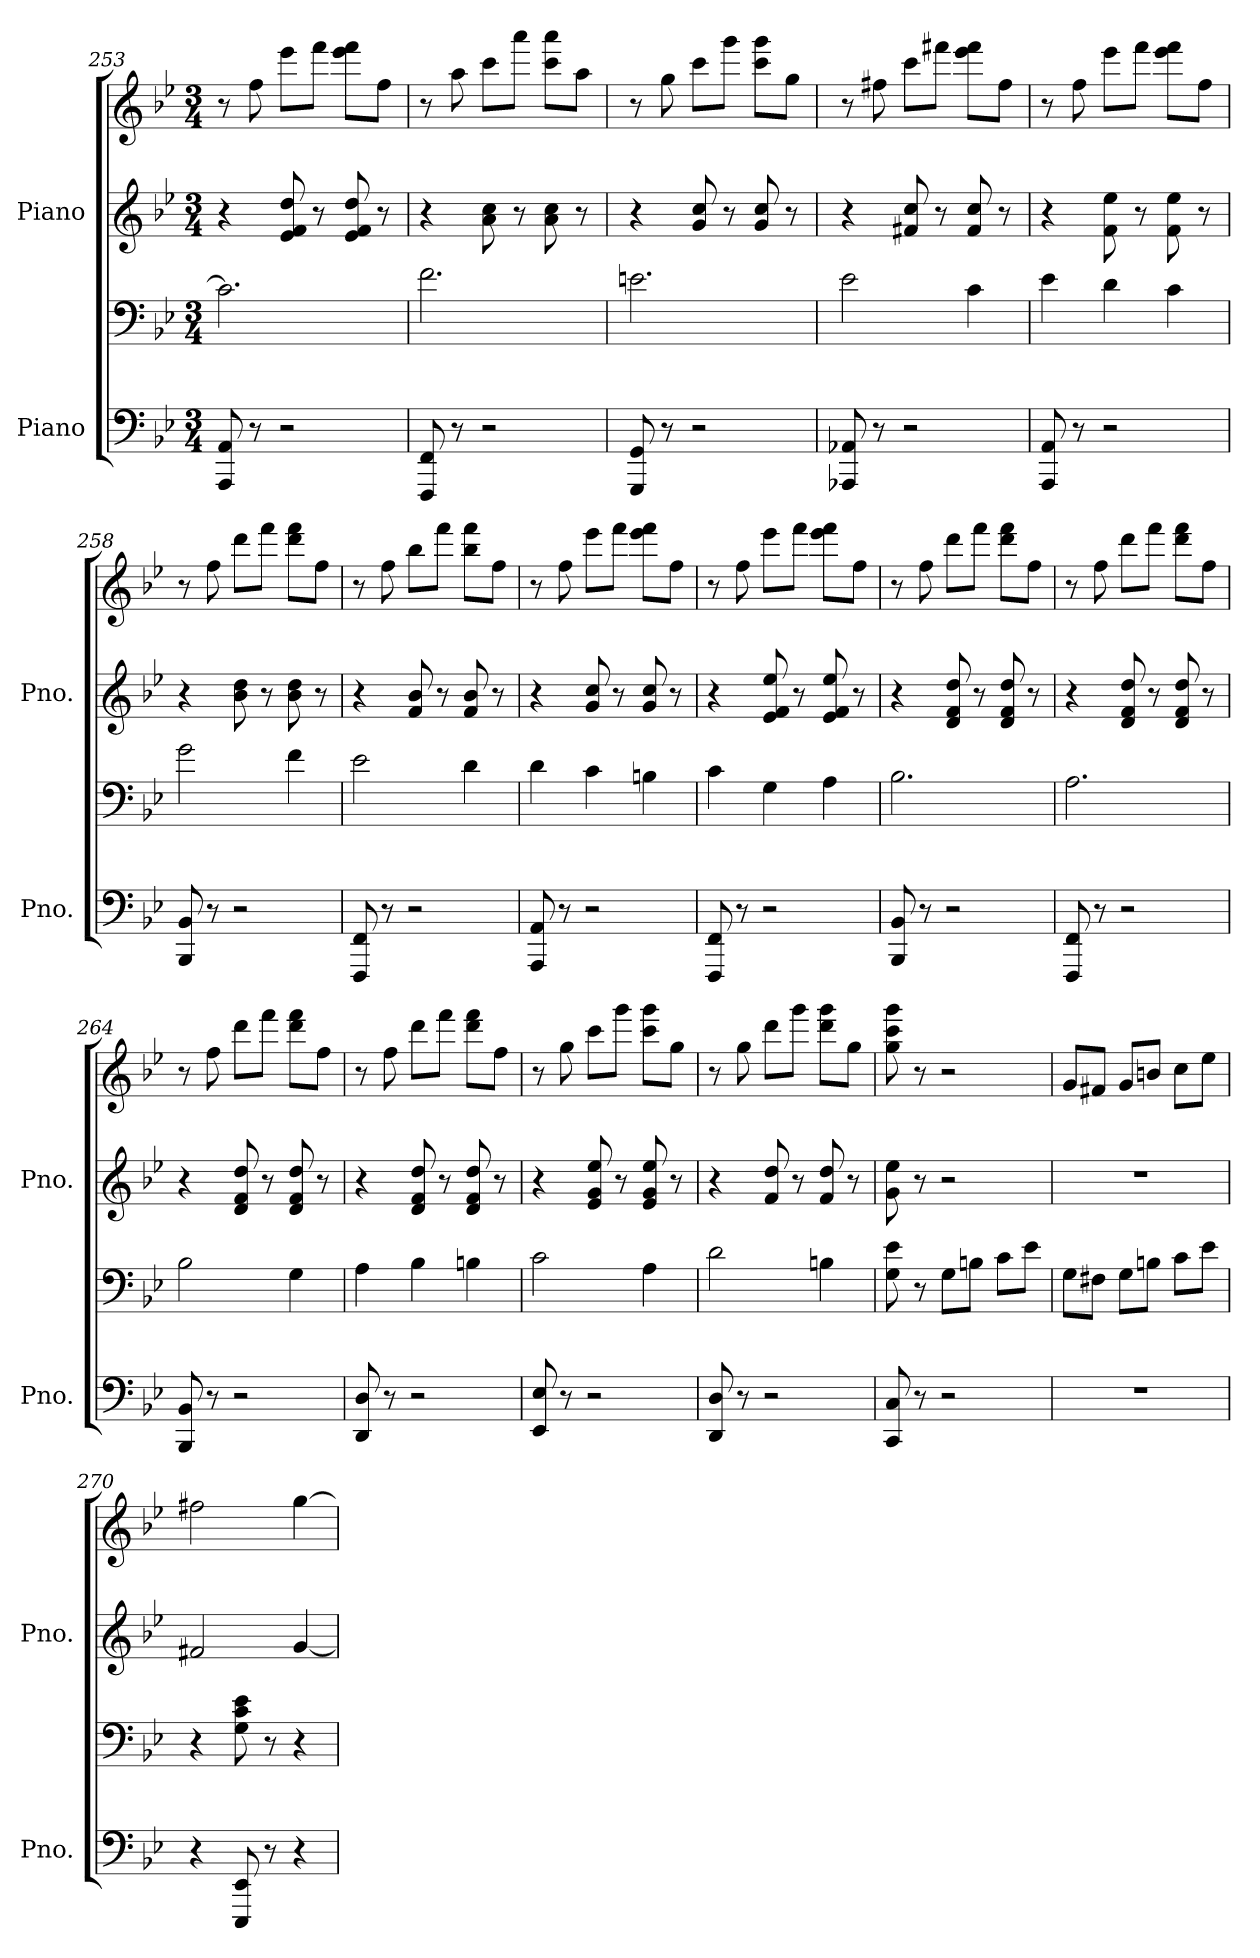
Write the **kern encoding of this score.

**kern	**kern	**kern	**kern
*part2	*part2	*part1	*part1
*staff4	*staff3	*staff2	*staff1
*I"Piano	*	*I"Piano	*
*I'Pno.	*	*I'Pno.	*
!!LO:PB:g=z
*clefF4	*clefF4	*clefG2	*clefG2
*k[b-e-]	*k[b-e-]	*k[b-e-]	*k[b-e-]
*M3/4	*M3/4	*M3/4	*M3/4
=253	=253	=253	=253
8AAA/ 8AA/	2.c\]	4r	8r
8r	.	.	8ff\
2r	.	8e-/ 8f/ 8dd/	8eee-\L
.	.	8r	8fff\J
.	.	8e-/ 8f/ 8dd/	8eee-\ 8fff\L
.	.	8r	8ff\J
=254	=254	=254	=254
8FFF/ 8FF/	2.f\	4r	8r
8r	.	.	8aa\
2r	.	8a\ 8cc\	8ccc\L
.	.	8r	8aaa\J
.	.	8a\ 8cc\	8ccc\ 8aaa\L
.	.	8r	8aa\J
=255	=255	=255	=255
8GGG/ 8GG/	2.en\	4r	8r
8r	.	.	8gg\
2r	.	8g/ 8cc/	8ccc\L
.	.	8r	8ggg\J
.	.	8g/ 8cc/	8ccc\ 8ggg\L
.	.	8r	8gg\J
=256	=256	=256	=256
8AAA-X/ 8AA-X/	2e-\	4r	8r
8r	.	.	8ff#X\
2r	.	8f#X/ 8cc/	8ccc\L
.	.	8r	8fff#X\J
.	4c\	8f#/ 8cc/	8eee-\ 8fff#\L
.	.	8r	8ff#\J
=257	=257	=257	=257
8AAA/ 8AA/	4e-\	4r	8r
8r	.	.	8ff\
2r	4d\	8f\ 8ee-\	8eee-\L
.	.	8r	8fff\J
.	4c\	8f\ 8ee-\	8eee-\ 8fff\L
.	.	8r	8ff\J
=258	=258	=258	=258
8BBB-/ 8BB-/	2g\	4r	8r
8r	.	.	8ff\
2r	.	8b-\ 8dd\	8ddd\L
.	.	8r	8fff\J
.	4f\	8b-\ 8dd\	8ddd\ 8fff\L
.	.	8r	8ff\J
!!LO:LB:g=z
=259	=259	=259	=259
8FFF/ 8FF/	2e-\	4r	8r
8r	.	.	8ff\
2r	.	8f/ 8b-/	8bb-\L
.	.	8r	8fff\J
.	4d\	8f/ 8b-/	8bb-\ 8fff\L
.	.	8r	8ff\J
=260	=260	=260	=260
8AAA/ 8AA/	4d\	4r	8r
8r	.	.	8ff\
2r	4c\	8g/ 8cc/	8eee-\L
.	.	8r	8fff\J
.	4Bn\	8g/ 8cc/	8eee-\ 8fff\L
.	.	8r	8ff\J
=261	=261	=261	=261
8FFF/ 8FF/	4c\	4r	8r
8r	.	.	8ff\
2r	4G\	8e-/ 8f/ 8ee-/	8eee-\L
.	.	8r	8fff\J
.	4A\	8e-/ 8f/ 8ee-/	8eee-\ 8fff\L
.	.	8r	8ff\J
=262	=262	=262	=262
8BBB-/ 8BB-/	2.B-\	4r	8r
8r	.	.	8ff\
2r	.	8d/ 8f/ 8dd/	8ddd\L
.	.	8r	8fff\J
.	.	8d/ 8f/ 8dd/	8ddd\ 8fff\L
.	.	8r	8ff\J
=263	=263	=263	=263
8FFF/ 8FF/	2.A\	4r	8r
8r	.	.	8ff\
2r	.	8d/ 8f/ 8dd/	8ddd\L
.	.	8r	8fff\J
.	.	8d/ 8f/ 8dd/	8ddd\ 8fff\L
.	.	8r	8ff\J
=264	=264	=264	=264
8BBB-/ 8BB-/	2B-\	4r	8r
8r	.	.	8ff\
2r	.	8d/ 8f/ 8dd/	8ddd\L
.	.	8r	8fff\J
.	4G\	8d/ 8f/ 8dd/	8ddd\ 8fff\L
.	.	8r	8ff\J
!!LO:LB:g=z
=265	=265	=265	=265
8DD/ 8D/	4A\	4r	8r
8r	.	.	8ff\
2r	4B-\	8d/ 8f/ 8dd/	8ddd\L
.	.	8r	8fff\J
.	4Bn\	8d/ 8f/ 8dd/	8ddd\ 8fff\L
.	.	8r	8ff\J
=266	=266	=266	=266
8EE-/ 8E-/	2c\	4r	8r
8r	.	.	8gg\
2r	.	8e-/ 8g/ 8ee-/	8ccc\L
.	.	8r	8ggg\J
.	4A\	8e-/ 8g/ 8ee-/	8ccc\ 8ggg\L
.	.	8r	8gg\J
=267	=267	=267	=267
8DD/ 8D/	2d\	4r	8r
8r	.	.	8gg\
2r	.	8f/ 8dd/	8ddd\L
.	.	8r	8ggg\J
.	4Bn\	8f/ 8dd/	8ddd\ 8ggg\L
.	.	8r	8gg\J
=268	=268	=268	=268
8CC/ 8C/	8G\ 8e-\	8g\ 8ee-\	8gg\ 8ccc\ 8ggg\
8r	8r	8r	8r
2r	8G\L	2r	2r
.	8Bn\J	.	.
.	8c\L	.	.
.	8e-\J	.	.
=269	=269	=269	=269
2.r	8G\L	2.r	8g/L
.	8F#X\J	.	8f#X/J
.	8G\L	.	8g/L
.	8Bn\J	.	8bn/J
.	8c\L	.	8cc\L
.	8e-\J	.	8ee-\J
=270	=270	=270	=270
4r	4r	2f#X/	2ff#X\
8EEE-/ 8EE-/	8G\ 8c\ 8e-\	.	.
8r	8r	.	.
4r	4r	[4g/	[4gg\
=	=	=	=
*-	*-	*-	*-
